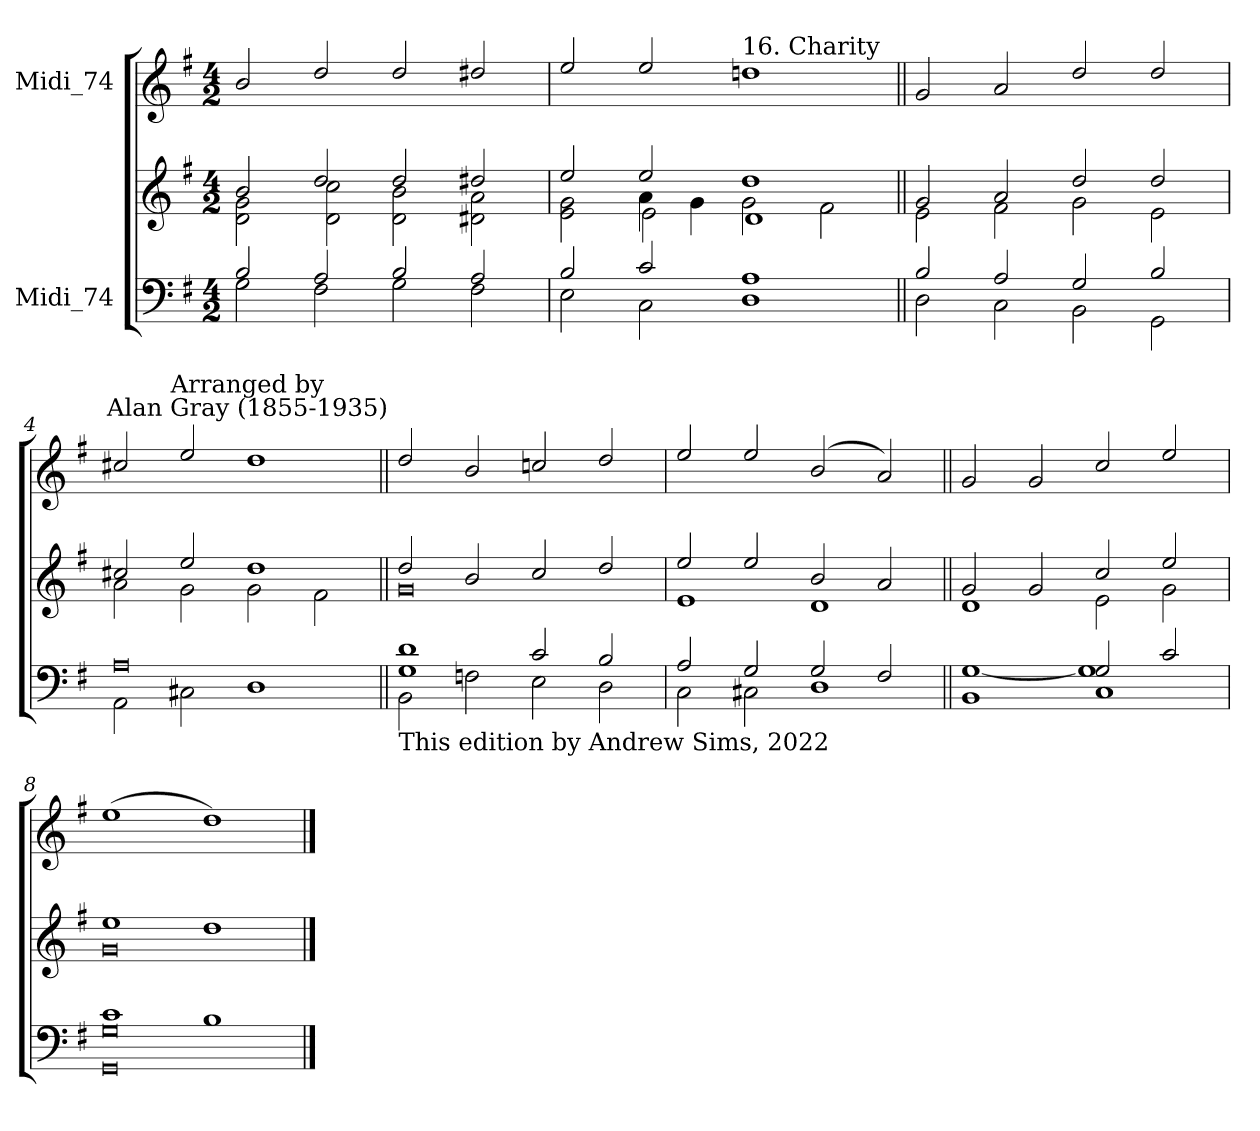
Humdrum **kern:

**kern	**kern	**kern
*part2	*part2	*part1
*staff3	*staff2	*staff1
*I"Midi_74	*	*I"Midi_74
*clefF4	*clefG2	*clefG2
*k[f#]	*k[f#]	*k[f#]
*G:	*G:	*G:
*M4/2	*M4/2	*M4/2
=1	=1	=1
*^	*^	*^
*	*^	*	*^	*	*
2B/	0ryy	2G\	2b/	0ryy	2d\ 2g\	2b	0ryy
2A/	.	2F#\	2dd/	.	2d\ 2cc\	2dd	.
2B/	.	2G\	2dd/	.	2d\ 2b\	2dd	.
2A/	.	2F#\	2dd#X/	.	2d#X\ 2a\	2dd#X	.
=2	=2	=2	=2	=2	=2	=2	=2
2B/	0ryy	2E\	2ee/	2ryy	2e\ 2g\	2ee	0ryy
2c/	.	2C\	2ee/	4a\	2e\	2ee	.
.	.	.	.	4g\	.	.	.
!	!	!	!	!	!	!LO:TX:a:t=16. Charity	!
1A/	.	1D\	1dd/	2g\	1d\	1ddn	.
.	.	.	.	2f#\	.	.	.
=3||	=3||	=3||	=3||	=3||	=3||	=3||	=3||
2B/	0ryy	2D\	2g/	0ryy	2e\	2g	0ryy
2A/	.	2C\	2a/	.	2f#\	2a	.
2G/	.	2BB\	2dd/	.	2g\	2dd	.
2B/	.	2GG\	2dd/	.	2e\	2dd	.
=4	=4	=4	=4	=4	=4	=4	=4
0A/	0ryy	2AA\	2cc#X/	0ryy	2a\	2cc#X	0ryy
.	.	2C#X\	2ee/	.	2g\	2ee	.
!	!	!	!	!	!	!LO:TX:a:cj:t=Arranged by\nAlan Gray (1855-1935)	!
.	.	1D\	1dd/	.	2g\	1dd	.
.	.	.	.	.	2f#\	.	.
!!LO:LB:g=z	!!
=5||	=5||	=5||	=5||	=5||	=5||	=5||	=5||
!LO:TX:b:t=This edition by Andrew Sims, 2022	!	!	!	!	!	!	!
1G/ 1d/	0ryy	2BB\	2dd/	0ryy	0g\	2dd	0ryy
.	.	2Fn\	2b/	.	.	2b	.
2c/	.	2E\	2cc/	.	.	2ccn	.
2B/	.	2D\	2dd/	.	.	2dd	.
=6	=6	=6	=6	=6	=6	=6	=6
2A/	0ryy	2C\	2ee/	0ryy	1e\	2ee	0ryy
2G/	.	2C#X\	2ee/	.	.	2ee	.
2G/	.	1D\	2b/	.	1d\	(<2b/	.
2F#/	.	.	2a/	.	.	2a)	.
=7||	=7||	=7||	=7||	=7||	=7||	=7||	=7||
1ryy	[1G\	1BB\	2g/	0ryy	1d\	2g	0ryy
.	.	.	2g/	.	.	2g	.
2G/	1G\]	1C\	2cc/	.	2e\	2cc	.
2c/	.	.	2ee/	.	2g\	2ee	.
=8	=8	=8	=8	=8	=8	=8	=8
1c/	0ryy	0GG\ 0G\	1ee/	0ryy	0g\	(>1ee	0ryy
1B/	.	.	1dd/	.	.	1dd)	.
*v	*v	*v	*	*	*	*v	*v
*	*v	*v	*v	*
==	==	==
*-	*-	*-
